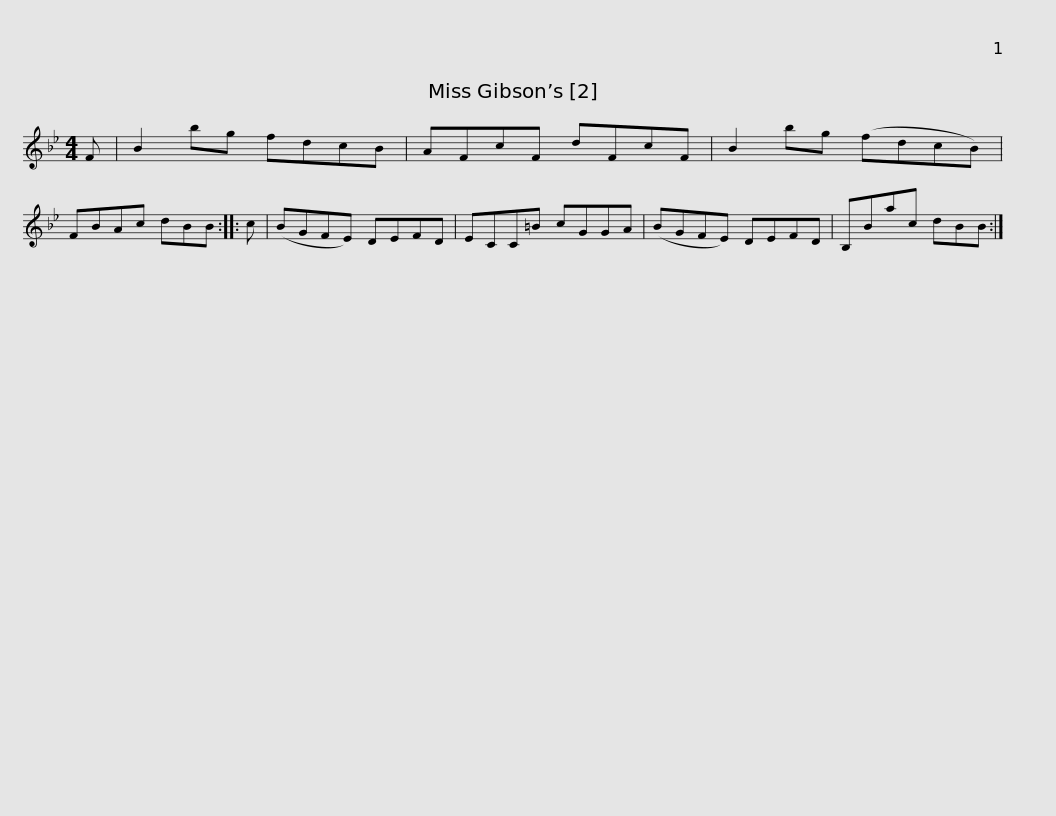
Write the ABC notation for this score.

X:1
L:1/8
M:4/4
I:linebreak $
K:Bb
V:1 treble
V:1
 F | B2 bg fdcB | AFcF dFcF | B2 bg (fdcB) | FBAc dBB :: %5
 c | (BGFE) DEFD |$ ECC=B cGGA | (BGFE) DEFD | B,Bac dBB :| %10
